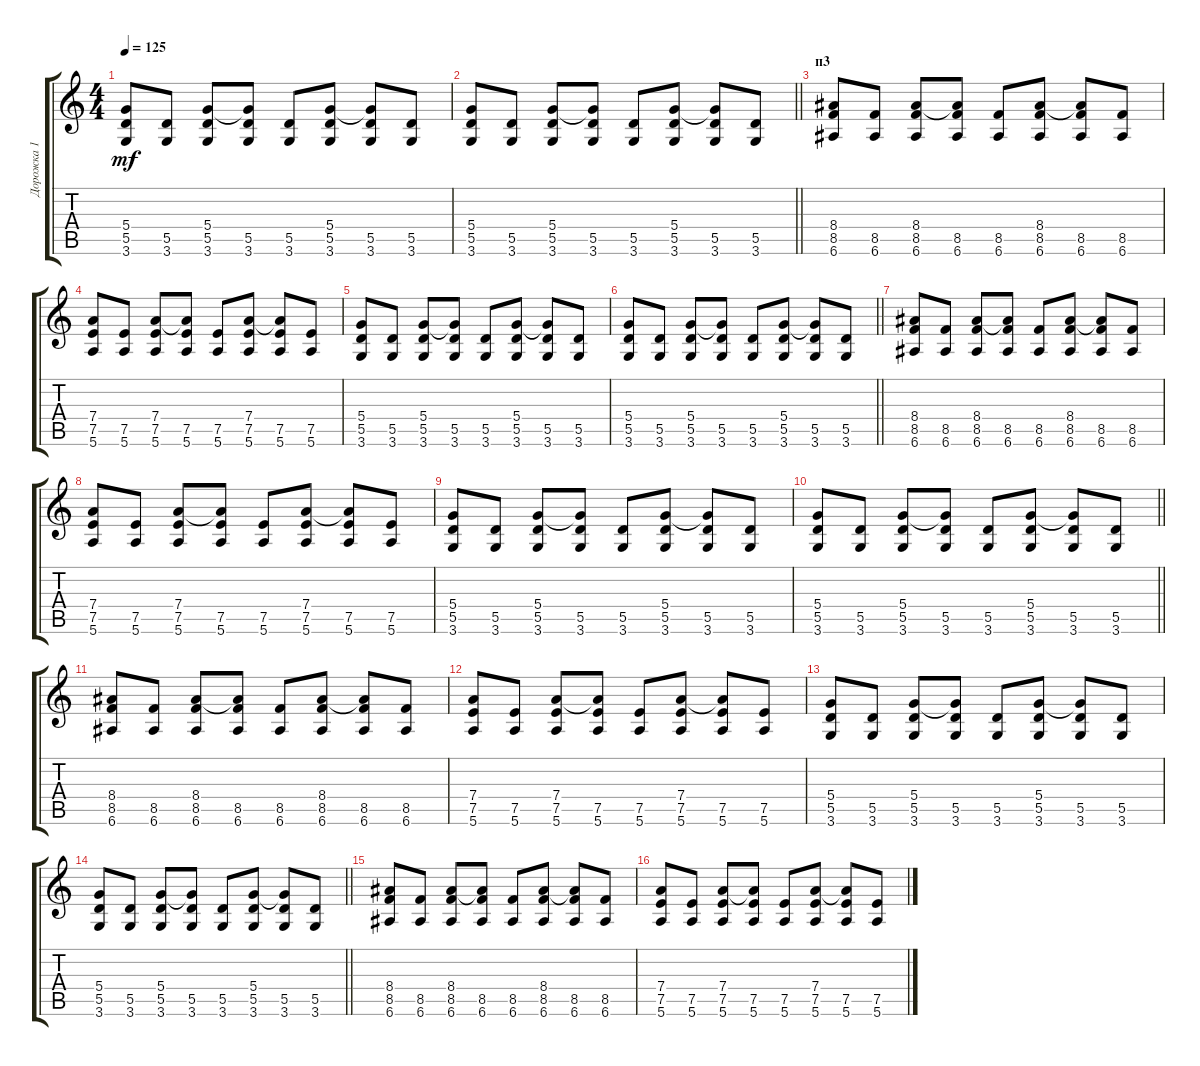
\track ("Дорожка 1" "Дорожка 1") {instrument distortionguitar}
\staff {score tabs}
\tuning (E4 B3 G3 D3 A2 E2) {hide}
\ts (4 4)
\tempo 125
\clef g2
\ks c
(5.4 5.5 3.6).8{dy mf} (5.5 3.6).8 (5.4 5.5 3.6).8 (5.4{t} 5.5 3.6).8 (5.5 3.6).8 (5.4 5.5 3.6).8 (5.4{t} 5.5 3.6).8 (5.5 3.6).8 |
\barLineRight lightlight
(5.4 5.5 3.6).8 (5.5 3.6).8 (5.4 5.5 3.6).8 (5.4{t} 5.5 3.6).8 (5.5 3.6).8 (5.4 5.5 3.6).8 (5.4{t} 5.5 3.6).8 (5.5 3.6).8 |
\section ("" "п3")
(8.4 8.5 6.6).8 (8.5 6.6).8 (8.4 8.5 6.6).8 (8.4{t} 8.5 6.6).8 (8.5 6.6).8 (8.4 8.5 6.6).8 (8.4{t} 8.5 6.6).8 (8.5 6.6).8 |
(7.4 7.5 5.6).8 (7.5 5.6).8 (7.4 7.5 5.6).8 (7.4{t} 7.5 5.6).8 (7.5 5.6).8 (7.4 7.5 5.6).8 (7.4{t} 7.5 5.6).8 (7.5 5.6).8 |
(5.4 5.5 3.6).8 (5.5 3.6).8 (5.4 5.5 3.6).8 (5.4{t} 5.5 3.6).8 (5.5 3.6).8 (5.4 5.5 3.6).8 (5.4{t} 5.5 3.6).8 (5.5 3.6).8 |
\barLineRight lightlight
(5.4 5.5 3.6).8 (5.5 3.6).8 (5.4 5.5 3.6).8 (5.4{t} 5.5 3.6).8 (5.5 3.6).8 (5.4 5.5 3.6).8 (5.4{t} 5.5 3.6).8 (5.5 3.6).8 |
(8.4 8.5 6.6).8 (8.5 6.6).8 (8.4 8.5 6.6).8 (8.4{t} 8.5 6.6).8 (8.5 6.6).8 (8.4 8.5 6.6).8 (8.4{t} 8.5 6.6).8 (8.5 6.6).8 |
(7.4 7.5 5.6).8 (7.5 5.6).8 (7.4 7.5 5.6).8 (7.4{t} 7.5 5.6).8 (7.5 5.6).8 (7.4 7.5 5.6).8 (7.4{t} 7.5 5.6).8 (7.5 5.6).8 |
(5.4 5.5 3.6).8 (5.5 3.6).8 (5.4 5.5 3.6).8 (5.4{t} 5.5 3.6).8 (5.5 3.6).8 (5.4 5.5 3.6).8 (5.4{t} 5.5 3.6).8 (5.5 3.6).8 |
\barLineRight lightlight
(5.4 5.5 3.6).8 (5.5 3.6).8 (5.4 5.5 3.6).8 (5.4{t} 5.5 3.6).8 (5.5 3.6).8 (5.4 5.5 3.6).8 (5.4{t} 5.5 3.6).8 (5.5 3.6).8 |
(8.4 8.5 6.6).8 (8.5 6.6).8 (8.4 8.5 6.6).8 (8.4{t} 8.5 6.6).8 (8.5 6.6).8 (8.4 8.5 6.6).8 (8.4{t} 8.5 6.6).8 (8.5 6.6).8 |
(7.4 7.5 5.6).8 (7.5 5.6).8 (7.4 7.5 5.6).8 (7.4{t} 7.5 5.6).8 (7.5 5.6).8 (7.4 7.5 5.6).8 (7.4{t} 7.5 5.6).8 (7.5 5.6).8 |
(5.4 5.5 3.6).8 (5.5 3.6).8 (5.4 5.5 3.6).8 (5.4{t} 5.5 3.6).8 (5.5 3.6).8 (5.4 5.5 3.6).8 (5.4{t} 5.5 3.6).8 (5.5 3.6).8 |
\barLineRight lightlight
(5.4 5.5 3.6).8 (5.5 3.6).8 (5.4 5.5 3.6).8 (5.4{t} 5.5 3.6).8 (5.5 3.6).8 (5.4 5.5 3.6).8 (5.4{t} 5.5 3.6).8 (5.5 3.6).8 |
(8.4 8.5 6.6).8 (8.5 6.6).8 (8.4 8.5 6.6).8 (8.4{t} 8.5 6.6).8 (8.5 6.6).8 (8.4 8.5 6.6).8 (8.4{t} 8.5 6.6).8 (8.5 6.6).8 |
(7.4 7.5 5.6).8 (7.5 5.6).8 (7.4 7.5 5.6).8 (7.4{t} 7.5 5.6).8 (7.5 5.6).8 (7.4 7.5 5.6).8 (7.4{t} 7.5 5.6).8 (7.5 5.6).8
